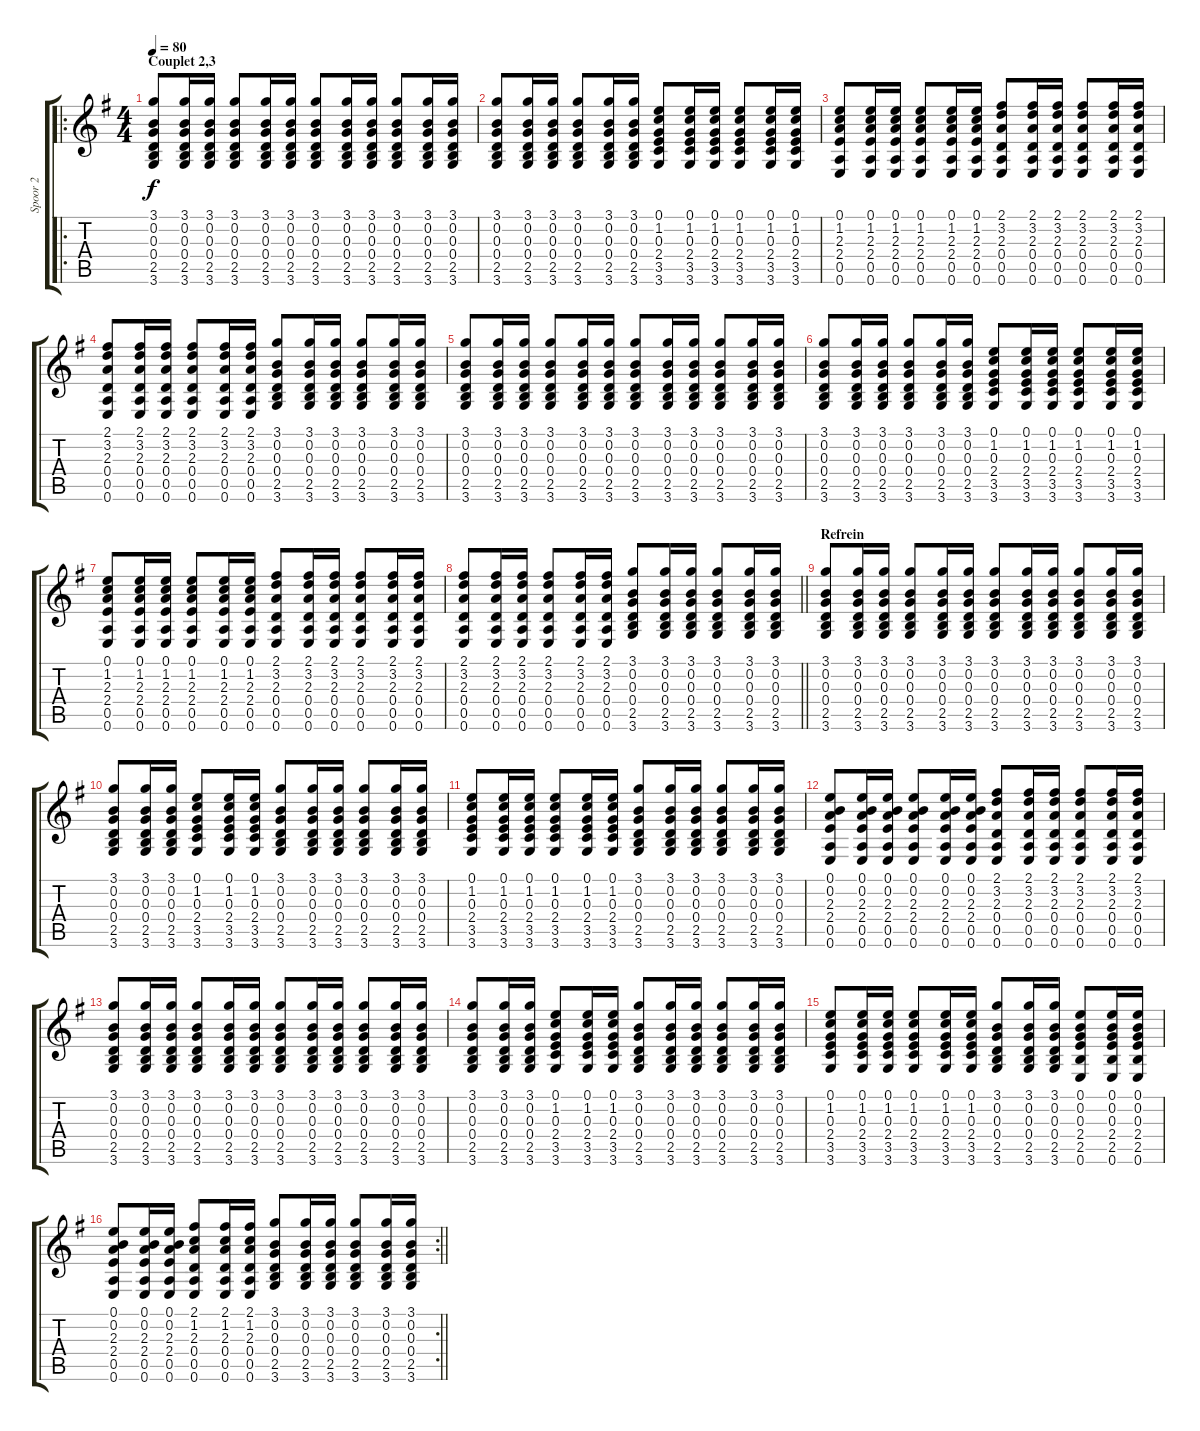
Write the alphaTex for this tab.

\track ("Spoor 2" "Spoor 2") {instrument acousticguitarsteel}
\staff {score tabs}
\tuning (E4 B3 G3 D3 A2 E2) {hide}
\ro
\ts (4 4)
\section ("" "Couplet 2,3")
\tempo 80
\clef g2
\ks g
(3.1 0.2 0.3 0.4 2.5 3.6).8{dy f} (3.1 0.2 0.3 0.4 2.5 3.6).16 (3.1 0.2 0.3 0.4 2.5 3.6).16 (3.1 0.2 0.3 0.4 2.5 3.6).8 (3.1 0.2 0.3 0.4 2.5 3.6).16 (3.1 0.2 0.3 0.4 2.5 3.6).16 (3.1 0.2 0.3 0.4 2.5 3.6).8 (3.1 0.2 0.3 0.4 2.5 3.6).16 (3.1 0.2 0.3 0.4 2.5 3.6).16 (3.1 0.2 0.3 0.4 2.5 3.6).8 (3.1 0.2 0.3 0.4 2.5 3.6).16 (3.1 0.2 0.3 0.4 2.5 3.6).16 |
(3.1 0.2 0.3 0.4 2.5 3.6).8 (3.1 0.2 0.3 0.4 2.5 3.6).16 (3.1 0.2 0.3 0.4 2.5 3.6).16 (3.1 0.2 0.3 0.4 2.5 3.6).8 (3.1 0.2 0.3 0.4 2.5 3.6).16 (3.1 0.2 0.3 0.4 2.5 3.6).16 (0.1 1.2 0.3 2.4 3.5 3.6).8 (0.1 1.2 0.3 2.4 3.5 3.6).16 (0.1 1.2 0.3 2.4 3.5 3.6).16 (0.1 1.2 0.3 2.4 3.5 3.6).8 (0.1 1.2 0.3 2.4 3.5 3.6).16 (0.1 1.2 0.3 2.4 3.5 3.6).16 |
(0.1 1.2 2.3 2.4 0.5 0.6).8 (0.1 1.2 2.3 2.4 0.5 0.6).16 (0.1 1.2 2.3 2.4 0.5 0.6).16 (0.1 1.2 2.3 2.4 0.5 0.6).8 (0.1 1.2 2.3 2.4 0.5 0.6).16 (0.1 1.2 2.3 2.4 0.5 0.6).16 (2.1 3.2 2.3 0.4 0.5 0.6).8 (2.1 3.2 2.3 0.4 0.5 0.6).16 (2.1 3.2 2.3 0.4 0.5 0.6).16 (2.1 3.2 2.3 0.4 0.5 0.6).8 (2.1 3.2 2.3 0.4 0.5 0.6).16 (2.1 3.2 2.3 0.4 0.5 0.6).16 |
(2.1 3.2 2.3 0.4 0.5 0.6).8 (2.1 3.2 2.3 0.4 0.5 0.6).16 (2.1 3.2 2.3 0.4 0.5 0.6).16 (2.1 3.2 2.3 0.4 0.5 0.6).8 (2.1 3.2 2.3 0.4 0.5 0.6).16 (2.1 3.2 2.3 0.4 0.5 0.6).16 (3.1 0.2 0.3 0.4 2.5 3.6).8 (3.1 0.2 0.3 0.4 2.5 3.6).16 (3.1 0.2 0.3 0.4 2.5 3.6).16 (3.1 0.2 0.3 0.4 2.5 3.6).8 (3.1 0.2 0.3 0.4 2.5 3.6).16 (3.1 0.2 0.3 0.4 2.5 3.6).16 |
(3.1 0.2 0.3 0.4 2.5 3.6).8 (3.1 0.2 0.3 0.4 2.5 3.6).16 (3.1 0.2 0.3 0.4 2.5 3.6).16 (3.1 0.2 0.3 0.4 2.5 3.6).8 (3.1 0.2 0.3 0.4 2.5 3.6).16 (3.1 0.2 0.3 0.4 2.5 3.6).16 (3.1 0.2 0.3 0.4 2.5 3.6).8 (3.1 0.2 0.3 0.4 2.5 3.6).16 (3.1 0.2 0.3 0.4 2.5 3.6).16 (3.1 0.2 0.3 0.4 2.5 3.6).8 (3.1 0.2 0.3 0.4 2.5 3.6).16 (3.1 0.2 0.3 0.4 2.5 3.6).16 |
(3.1 0.2 0.3 0.4 2.5 3.6).8 (3.1 0.2 0.3 0.4 2.5 3.6).16 (3.1 0.2 0.3 0.4 2.5 3.6).16 (3.1 0.2 0.3 0.4 2.5 3.6).8 (3.1 0.2 0.3 0.4 2.5 3.6).16 (3.1 0.2 0.3 0.4 2.5 3.6).16 (0.1 1.2 0.3 2.4 3.5 3.6).8 (0.1 1.2 0.3 2.4 3.5 3.6).16 (0.1 1.2 0.3 2.4 3.5 3.6).16 (0.1 1.2 0.3 2.4 3.5 3.6).8 (0.1 1.2 0.3 2.4 3.5 3.6).16 (0.1 1.2 0.3 2.4 3.5 3.6).16 |
(0.1 1.2 2.3 2.4 0.5 0.6).8 (0.1 1.2 2.3 2.4 0.5 0.6).16 (0.1 1.2 2.3 2.4 0.5 0.6).16 (0.1 1.2 2.3 2.4 0.5 0.6).8 (0.1 1.2 2.3 2.4 0.5 0.6).16 (0.1 1.2 2.3 2.4 0.5 0.6).16 (2.1 3.2 2.3 0.4 0.5 0.6).8 (2.1 3.2 2.3 0.4 0.5 0.6).16 (2.1 3.2 2.3 0.4 0.5 0.6).16 (2.1 3.2 2.3 0.4 0.5 0.6).8 (2.1 3.2 2.3 0.4 0.5 0.6).16 (2.1 3.2 2.3 0.4 0.5 0.6).16 |
\barLineRight lightlight
(2.1 3.2 2.3 0.4 0.5 0.6).8 (2.1 3.2 2.3 0.4 0.5 0.6).16 (2.1 3.2 2.3 0.4 0.5 0.6).16 (2.1 3.2 2.3 0.4 0.5 0.6).8 (2.1 3.2 2.3 0.4 0.5 0.6).16 (2.1 3.2 2.3 0.4 0.5 0.6).16 (3.1 0.2 0.3 0.4 2.5 3.6).8 (3.1 0.2 0.3 0.4 2.5 3.6).16 (3.1 0.2 0.3 0.4 2.5 3.6).16 (3.1 0.2 0.3 0.4 2.5 3.6).8 (3.1 0.2 0.3 0.4 2.5 3.6).16 (3.1 0.2 0.3 0.4 2.5 3.6).16 |
\section ("" "Refrein")
(3.1 0.2 0.3 0.4 2.5 3.6).8 (3.1 0.2 0.3 0.4 2.5 3.6).16 (3.1 0.2 0.3 0.4 2.5 3.6).16 (3.1 0.2 0.3 0.4 2.5 3.6).8 (3.1 0.2 0.3 0.4 2.5 3.6).16 (3.1 0.2 0.3 0.4 2.5 3.6).16 (3.1 0.2 0.3 0.4 2.5 3.6).8 (3.1 0.2 0.3 0.4 2.5 3.6).16 (3.1 0.2 0.3 0.4 2.5 3.6).16 (3.1 0.2 0.3 0.4 2.5 3.6).8 (3.1 0.2 0.3 0.4 2.5 3.6).16 (3.1 0.2 0.3 0.4 2.5 3.6).16 |
(3.1 0.2 0.3 0.4 2.5 3.6).8 (3.1 0.2 0.3 0.4 2.5 3.6).16 (3.1 0.2 0.3 0.4 2.5 3.6).16 (0.1 1.2 0.3 2.4 3.5 3.6).8 (0.1 1.2 0.3 2.4 3.5 3.6).16 (0.1 1.2 0.3 2.4 3.5 3.6).16 (3.1 0.2 0.3 0.4 2.5 3.6).8 (3.1 0.2 0.3 0.4 2.5 3.6).16 (3.1 0.2 0.3 0.4 2.5 3.6).16 (3.1 0.2 0.3 0.4 2.5 3.6).8 (3.1 0.2 0.3 0.4 2.5 3.6).16 (3.1 0.2 0.3 0.4 2.5 3.6).16 |
(0.1 1.2 0.3 2.4 3.5 3.6).8 (0.1 1.2 0.3 2.4 3.5 3.6).16 (0.1 1.2 0.3 2.4 3.5 3.6).16 (0.1 1.2 0.3 2.4 3.5 3.6).8 (0.1 1.2 0.3 2.4 3.5 3.6).16 (0.1 1.2 0.3 2.4 3.5 3.6).16 (3.1 0.2 0.3 0.4 2.5 3.6).8 (3.1 0.2 0.3 0.4 2.5 3.6).16 (3.1 0.2 0.3 0.4 2.5 3.6).16 (3.1 0.2 0.3 0.4 2.5 3.6).8 (3.1 0.2 0.3 0.4 2.5 3.6).16 (3.1 0.2 0.3 0.4 2.5 3.6).16 |
(0.1 0.2 2.3 2.4 0.5 0.6).8 (0.1 0.2 2.3 2.4 0.5 0.6).16 (0.1 0.2 2.3 2.4 0.5 0.6).16 (0.1 0.2 2.3 2.4 0.5 0.6).8 (0.1 0.2 2.3 2.4 0.5 0.6).16 (0.1 0.2 2.3 2.4 0.5 0.6).16 (2.1 3.2 2.3 0.4 0.5 0.6).8 (2.1 3.2 2.3 0.4 0.5 0.6).16 (2.1 3.2 2.3 0.4 0.5 0.6).16 (2.1 3.2 2.3 0.4 0.5 0.6).8 (2.1 3.2 2.3 0.4 0.5 0.6).16 (2.1 3.2 2.3 0.4 0.5 0.6).16 |
(3.1 0.2 0.3 0.4 2.5 3.6).8 (3.1 0.2 0.3 0.4 2.5 3.6).16 (3.1 0.2 0.3 0.4 2.5 3.6).16 (3.1 0.2 0.3 0.4 2.5 3.6).8 (3.1 0.2 0.3 0.4 2.5 3.6).16 (3.1 0.2 0.3 0.4 2.5 3.6).16 (3.1 0.2 0.3 0.4 2.5 3.6).8 (3.1 0.2 0.3 0.4 2.5 3.6).16 (3.1 0.2 0.3 0.4 2.5 3.6).16 (3.1 0.2 0.3 0.4 2.5 3.6).8 (3.1 0.2 0.3 0.4 2.5 3.6).16 (3.1 0.2 0.3 0.4 2.5 3.6).16 |
(3.1 0.2 0.3 0.4 2.5 3.6).8 (3.1 0.2 0.3 0.4 2.5 3.6).16 (3.1 0.2 0.3 0.4 2.5 3.6).16 (0.1 1.2 0.3 2.4 3.5 3.6).8 (0.1 1.2 0.3 2.4 3.5 3.6).16 (0.1 1.2 0.3 2.4 3.5 3.6).16 (3.1 0.2 0.3 0.4 2.5 3.6).8 (3.1 0.2 0.3 0.4 2.5 3.6).16 (3.1 0.2 0.3 0.4 2.5 3.6).16 (3.1 0.2 0.3 0.4 2.5 3.6).8 (3.1 0.2 0.3 0.4 2.5 3.6).16 (3.1 0.2 0.3 0.4 2.5 3.6).16 |
(0.1 1.2 0.3 2.4 3.5 3.6).8 (0.1 1.2 0.3 2.4 3.5 3.6).16 (0.1 1.2 0.3 2.4 3.5 3.6).16 (0.1 1.2 0.3 2.4 3.5 3.6).8 (0.1 1.2 0.3 2.4 3.5 3.6).16 (0.1 1.2 0.3 2.4 3.5 3.6).16 (3.1 0.2 0.3 0.4 2.5 3.6).8 (3.1 0.2 0.3 0.4 2.5 3.6).16 (3.1 0.2 0.3 0.4 2.5 3.6).16 (0.1 0.2 0.3 2.4 2.5 0.6).8 (0.1 0.2 0.3 2.4 2.5 0.6).16 (0.1 0.2 0.3 2.4 2.5 0.6).16 |
\rc 2
\barLineRight lightlight
(0.1 0.2 2.3 2.4 0.5 0.6).8 (0.1 0.2 2.3 2.4 0.5 0.6).16 (0.1 0.2 2.3 2.4 0.5 0.6).16 (2.1 1.2 2.3 0.4 0.5 0.6).8 (2.1 1.2 2.3 0.4 0.5 0.6).16 (2.1 1.2 2.3 0.4 0.5 0.6).16 (3.1 0.2 0.3 0.4 2.5 3.6).8 (3.1 0.2 0.3 0.4 2.5 3.6).16 (3.1 0.2 0.3 0.4 2.5 3.6).16 (3.1 0.2 0.3 0.4 2.5 3.6).8 (3.1 0.2 0.3 0.4 2.5 3.6).16 (3.1 0.2 0.3 0.4 2.5 3.6).16
